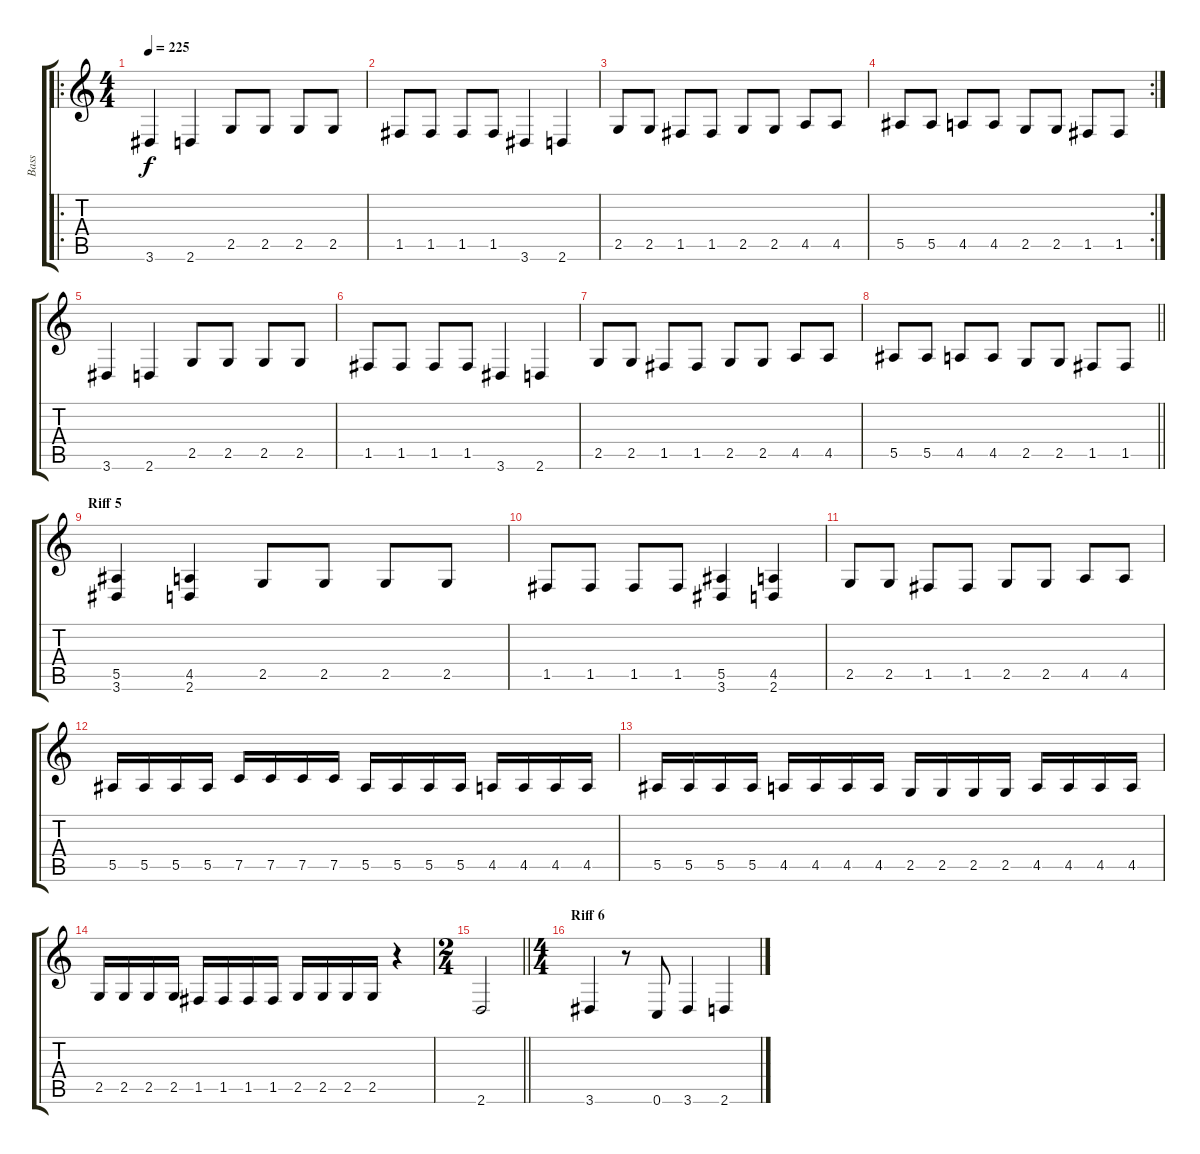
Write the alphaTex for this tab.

\track ("Bass" "Bass") {instrument contrabass}
\staff {score tabs}
\tuning (C4 G3 Eb3 Bb2 F2 C2) {hide}
\ro
\ts (4 4)
\tempo 225
\clef g2
\ks c
3.6.4{dy f} 2.6.4 2.5.8 2.5.8 2.5.8 2.5.8 |
1.5.8 1.5.8 1.5.8 1.5.8 3.6.4 2.6.4 |
2.5.8 2.5.8 1.5.8 1.5.8 2.5.8 2.5.8 4.5.8 4.5.8 |
\rc 2
5.5.8 5.5.8 4.5.8 4.5.8 2.5.8 2.5.8 1.5.8 1.5.8 |
3.6.4 2.6.4 2.5.8 2.5.8 2.5.8 2.5.8 |
1.5.8 1.5.8 1.5.8 1.5.8 3.6.4 2.6.4 |
2.5.8 2.5.8 1.5.8 1.5.8 2.5.8 2.5.8 4.5.8 4.5.8 |
\barLineRight lightlight
5.5.8 5.5.8 4.5.8 4.5.8 2.5.8 2.5.8 1.5.8 1.5.8 |
\section ("" "Riff 5")
(5.5 3.6).4 (4.5 2.6).4 2.5.8 2.5.8 2.5.8 2.5.8 |
1.5.8 1.5.8 1.5.8 1.5.8 (5.5 3.6).4 (4.5 2.6).4 |
2.5.8 2.5.8 1.5.8 1.5.8 2.5.8 2.5.8 4.5.8 4.5.8 |
5.5.16 5.5.16 5.5.16 5.5.16 7.5.16 7.5.16 7.5.16 7.5.16 5.5.16 5.5.16 5.5.16 5.5.16 4.5.16 4.5.16 4.5.16 4.5.16 |
5.5.16 5.5.16 5.5.16 5.5.16 4.5.16 4.5.16 4.5.16 4.5.16 2.5.16 2.5.16 2.5.16 2.5.16 4.5.16 4.5.16 4.5.16 4.5.16 |
2.5.16 2.5.16 2.5.16 2.5.16 1.5.16 1.5.16 1.5.16 1.5.16 2.5.16 2.5.16 2.5.16 2.5.16 r.4 |
\ts (2 4)
\barLineRight lightlight
2.6.2 |
\ts (4 4)
\section ("" "Riff 6")
3.6.4 r.8 0.6.8 3.6.4 2.6.4
